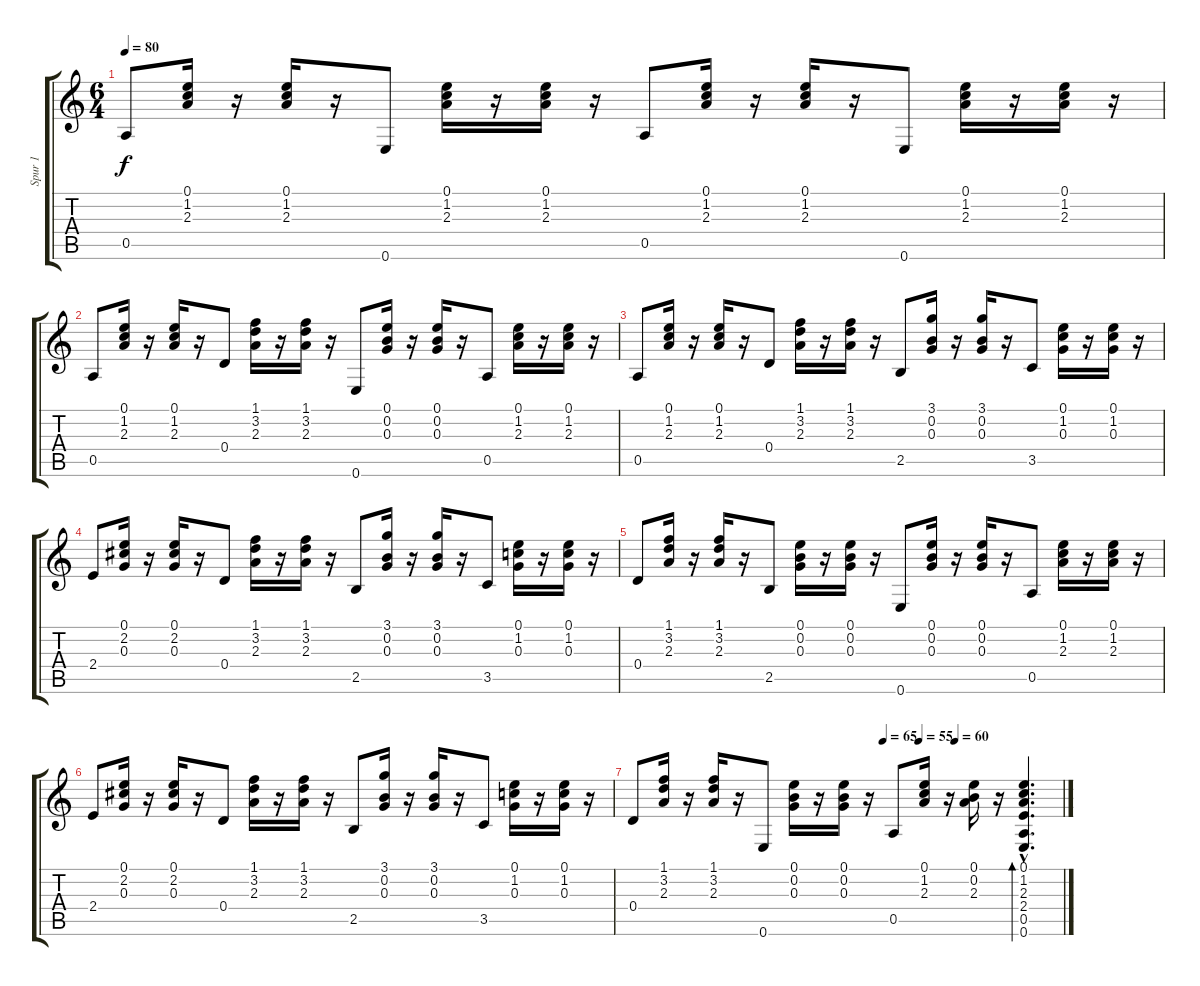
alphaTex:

\track ("Spur 1" "Spur 1") {instrument acousticguitarnylon}
\staff {score tabs}
\tuning (E4 B3 G3 D3 A2 E2) {hide}
\ts (6 4)
\tempo 80
\clef g2
\ks c
0.5.8{dy f instrument acousticguitarnylon} (0.1 1.2 2.3).16 r.16 (0.1 1.2 2.3).16 r.16 0.6.8 (0.1 1.2 2.3).16 r.16 (0.1 1.2 2.3).16 r.16 0.5.8 (0.1 1.2 2.3).16 r.16 (0.1 1.2 2.3).16 r.16 0.6.8 (0.1 1.2 2.3).16 r.16 (0.1 1.2 2.3).16 r.16 |
0.5.8 (0.1 1.2 2.3).16 r.16 (0.1 1.2 2.3).16 r.16 0.4.8 (1.1 3.2 2.3).16 r.16 (1.1 3.2 2.3).16 r.16 0.6.8 (0.1 0.2 0.3).16 r.16 (0.1 0.2 0.3).16 r.16 0.5.8 (0.1 1.2 2.3).16 r.16 (0.1 1.2 2.3).16 r.16 |
0.5.8 (0.1 1.2 2.3).16 r.16 (0.1 1.2 2.3).16 r.16 0.4.8 (1.1 3.2 2.3).16 r.16 (1.1 3.2 2.3).16 r.16 2.5.8 (3.1 0.2 0.3).16 r.16 (3.1 0.2 0.3).16 r.16 3.5.8 (0.1 1.2 0.3).16 r.16 (0.1 1.2 0.3).16 r.16 |
2.4.8 (0.1 2.2 0.3).16 r.16 (0.1 2.2 0.3).16 r.16 0.4.8 (1.1 3.2 2.3).16 r.16 (1.1 3.2 2.3).16 r.16 2.5.8 (3.1 0.2 0.3).16 r.16 (3.1 0.2 0.3).16 r.16 3.5.8 (0.1 1.2 0.3).16 r.16 (0.1 1.2 0.3).16 r.16 |
0.4.8 (1.1 3.2 2.3).16 r.16 (1.1 3.2 2.3).16 r.16 2.5.8 (0.1 0.2 0.3).16 r.16 (0.1 0.2 0.3).16 r.16 0.6.8 (0.1 0.2 0.3).16 r.16 (0.1 0.2 0.3).16 r.16 0.5.8 (0.1 1.2 2.3).16 r.16 (0.1 1.2 2.3).16 r.16 |
2.4.8 (0.1 2.2 0.3).16 r.16 (0.1 2.2 0.3).16 r.16 0.4.8 (1.1 3.2 2.3).16 r.16 (1.1 3.2 2.3).16 r.16 2.5.8 (3.1 0.2 0.3).16 r.16 (3.1 0.2 0.3).16 r.16 3.5.8 (0.1 1.2 0.3).16 r.16 (0.1 1.2 0.3).16 r.16 |
\tempo (65 0.5833333333333334)
\tempo (55 0.6666666666666666)
\tempo (60 0.75)
0.4.8 (1.1 3.2 2.3).16 r.16 (1.1 3.2 2.3).16 r.16 0.6.8 (0.1 0.2 0.3).16 r.16 (0.1 0.2 0.3).16 r.16 0.5.8 (0.1 1.2 2.3).16 r.16 (0.1 0.2 2.3).16 r.16 (0.1{hac} 1.2{hac} 2.3{hac} 2.4{hac} 0.5{hac} 0.6{hac}).4{d bd 480}
